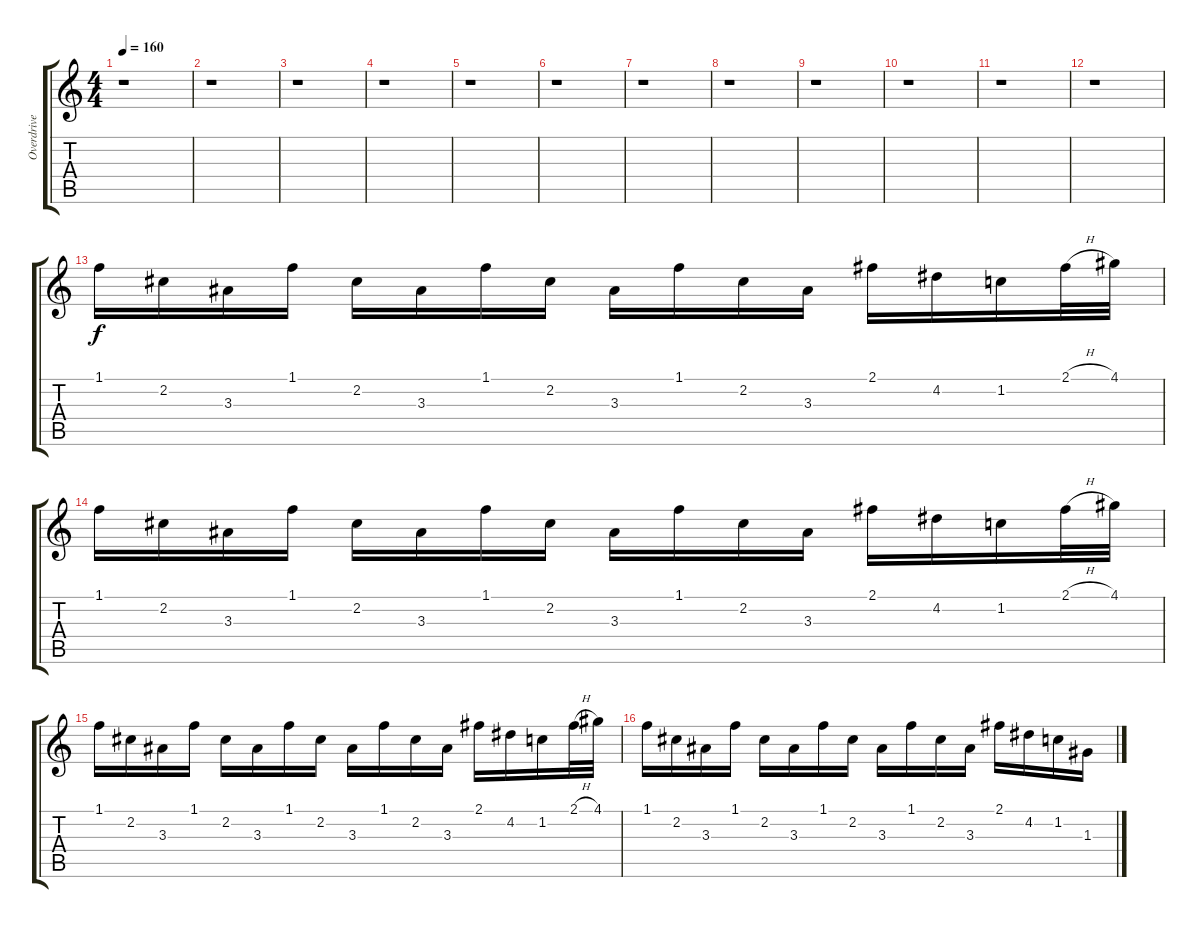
\track ("Overdrive" "Overdrive") {instrument overdrivenguitar}
\staff {score tabs}
\tuning (E4 B3 G3 D3 A2 E2) {hide}
\ts (4 4)
\tempo 160
\clef g2
\ks c
r.1{dy f instrument overdrivenguitar} |
r.1 |
r.1 |
r.1 |
r.1 |
r.1 |
r.1 |
r.1 |
r.1 |
r.1 |
r.1 |
r.1 |
1.1.16 2.2.16 3.3.16 1.1.16 2.2.16 3.3.16 1.1.16 2.2.16 3.3.16 1.1.16 2.2.16 3.3.16 2.1.16 4.2.16 1.2.16 2.1{h}.32 4.1.32 |
1.1.16 2.2.16 3.3.16 1.1.16 2.2.16 3.3.16 1.1.16 2.2.16 3.3.16 1.1.16 2.2.16 3.3.16 2.1.16 4.2.16 1.2.16 2.1{h}.32 4.1.32 |
1.1.16 2.2.16 3.3.16 1.1.16 2.2.16 3.3.16 1.1.16 2.2.16 3.3.16 1.1.16 2.2.16 3.3.16 2.1.16 4.2.16 1.2.16 2.1{h}.32 4.1.32 |
1.1.16 2.2.16 3.3.16 1.1.16 2.2.16 3.3.16 1.1.16 2.2.16 3.3.16 1.1.16 2.2.16 3.3.16 2.1.16 4.2.16 1.2.16 1.3.16
